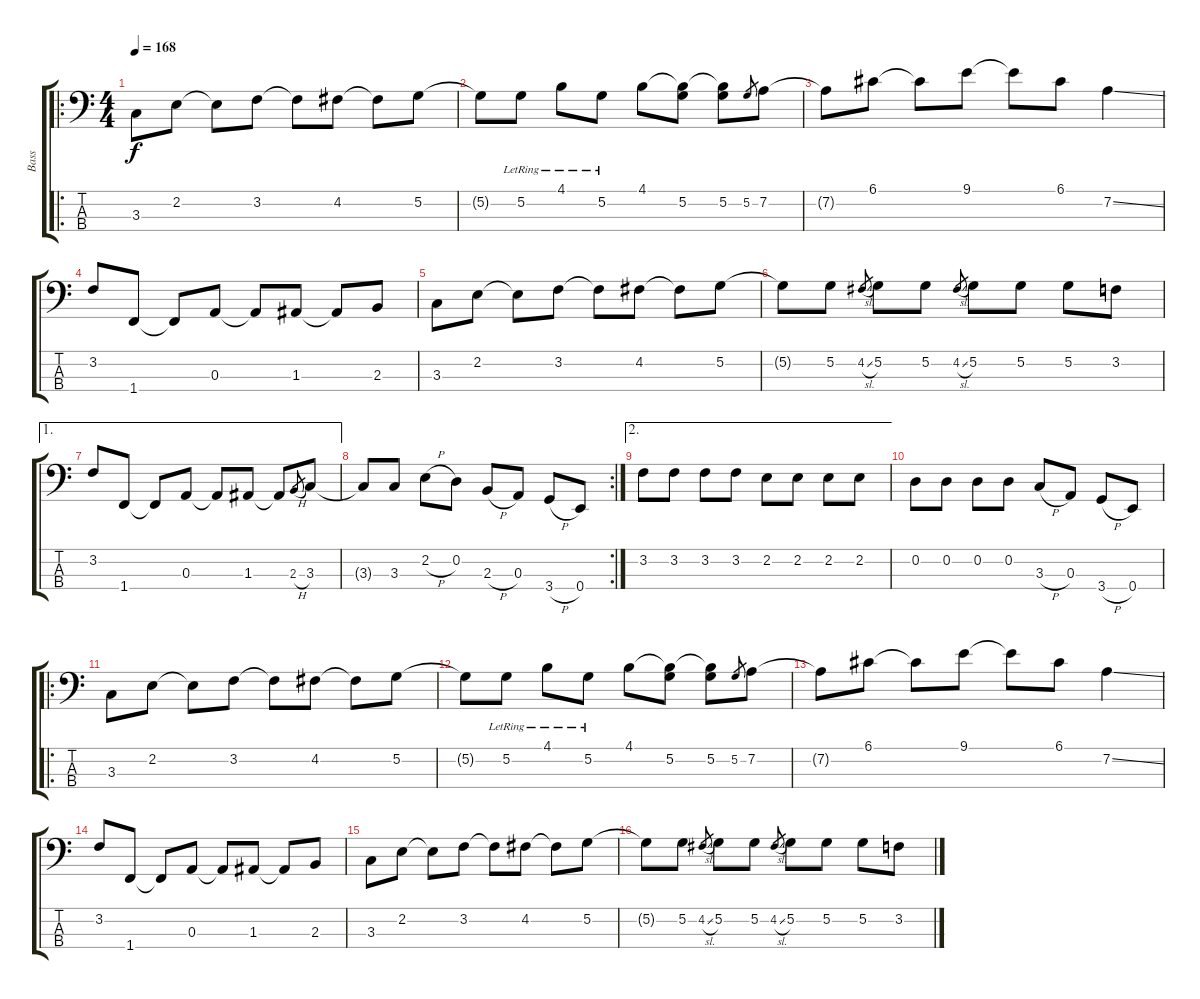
\track ("Bass" "Bass") {instrument electricbasspick}
\staff {score tabs}
\tuning (G2 D2 A1 E1) {hide}
\ro
\ts (4 4)
\tempo 168
\clef f4
\ks c
3.3.8{dy f instrument electricbasspick} 2.2.8 2.2{t}.8 3.2.8 3.2{t}.8 4.2.8 4.2{t}.8 5.2.8 |
5.2{t}.8 5.2{lr}.8 4.1{lr}.8 5.2{lr}.8 4.1.8 (4.1{t} 5.2).8 (4.1{t} 5.2).8 5.2.8{gr} 7.2.8 |
7.2{t}.8 6.1.8 6.1{t}.8 9.1.8 9.1{t}.8 6.1.8 7.2{ss}.4 |
3.2.8 1.4.8 1.4{t}.8 0.3.8 0.3{t}.8 1.3.8 1.3{t}.8 2.3.8 |
3.3.8 2.2.8 2.2{t}.8 3.2.8 3.2{t}.8 4.2.8 4.2{t}.8 5.2.8 |
5.2{t}.8 5.2.8 4.2{sl}.8{gr} 5.2.8 5.2.8 4.2{sl}.8{gr} 5.2.8 5.2.8 5.2.8 3.2.8 |
\ae 1
3.2.8 1.4.8 1.4{t}.8 0.3.8 0.3{t}.8 1.3.8 1.3{t}.8 2.3{h}.8{gr} 3.3.8 |
\rc 2
3.3{t}.8 3.3.8 2.2{h}.8 0.2.8 2.3{h}.8 0.3.8 3.4{h}.8 0.4.8 |
\ae 2
3.2.8 3.2.8 3.2.8 3.2.8 2.2.8 2.2.8 2.2.8 2.2.8 |
0.2.8 0.2.8 0.2.8 0.2.8 3.3{h}.8 0.3.8 3.4{h}.8 0.4.8 |
\ro
3.3.8 2.2.8 2.2{t}.8 3.2.8 3.2{t}.8 4.2.8 4.2{t}.8 5.2.8 |
5.2{t}.8 5.2{lr}.8 4.1{lr}.8 5.2{lr}.8 4.1.8 (4.1{t} 5.2).8 (4.1{t} 5.2).8 5.2.8{gr} 7.2.8 |
7.2{t}.8 6.1.8 6.1{t}.8 9.1.8 9.1{t}.8 6.1.8 7.2{ss}.4 |
3.2.8 1.4.8 1.4{t}.8 0.3.8 0.3{t}.8 1.3.8 1.3{t}.8 2.3.8 |
3.3.8 2.2.8 2.2{t}.8 3.2.8 3.2{t}.8 4.2.8 4.2{t}.8 5.2.8 |
5.2{t}.8 5.2.8 4.2{sl}.8{gr} 5.2.8 5.2.8 4.2{sl}.8{gr} 5.2.8 5.2.8 5.2.8 3.2.8
